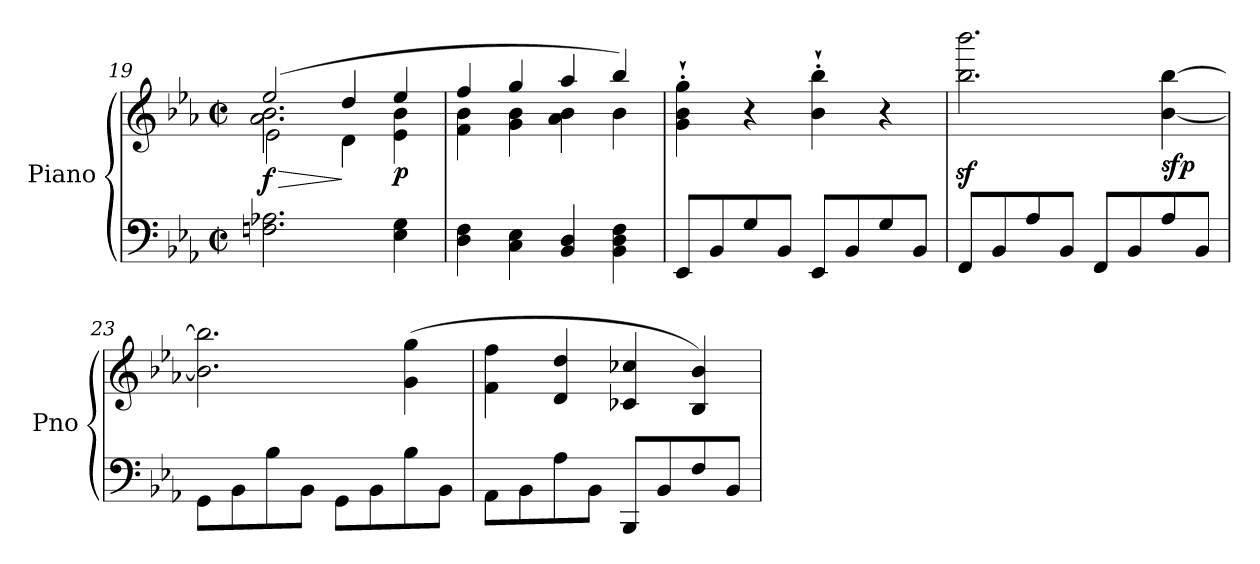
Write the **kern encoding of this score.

**kern	**kern	**dynam
*part1	*part1	*part1
*staff2	*staff1	*staff1/2
*I"Piano	*	*
*I'Pno	*	*
*clefF4	*clefG2	*
*k[b-e-a-]	*k[b-e-a-]	*
*E-:	*E-:	*
*M2/2	*M2/2	*
*met(c|)	*met(c|)	*
=19	=19	=19
!	!	!LO:HP:b
*	*^	*
*	*	*^	*
!	!	!	!	!LO:DY:n=1:b
2.Fn\ 2.A-X\	(>2ee-/	2.a-\ 2.b-\	2e-\	> f
.	4dd/	.	4d\	]
!	!	!	!	!LO:DY:n=2:b
4E-\ 4G\	4ee-/	4e-\ 4b-\	4ryy	p
*	*	*v	*v	*
=20	=20	=20	=20
4D\ 4F\	4ff/	4f\ 4b-\	.
4C\ 4E-\	4gg/	4g\ 4b-\	.
4BB-/ 4D/	4aa-/	4a-\ 4b-\	.
4BB-\ 4D\ 4F\	4bb-/)	4b-\	.
=21	=21	=21	=21
!	!LO:TX:b:t=cresc.	!	!
*	*v	*v	*
8EE-/L	4g\'` 4b-\'` 4gg\'`	.
8BB-/	.	.
8G/	4r	.
8BB-/J	.	.
8EE-/L	4b-\'` 4bb-\'`	.
8BB-/	.	.
8G/	4r	.
8BB-/J	.	.
=22	=22	=22
8FF/L	2.bb-\z< 2.bbb-\z<	.
8BB-/	.	.
8A-/	.	.
8BB-/J	.	.
8FF/L	.	.
8BB-/	.	.
!	!	!LO:DY:b
8A-/	[4b-\ [4bb-\	sfp
8BB-/J	.	.
=23	=23	=23
8GG\L	2.b-\] 2.bb-\]	.
8BB-\	.	.
8B-\	.	.
8BB-\J	.	.
8GG\L	.	.
8BB-\	.	.
8B-\	(>4g\ 4gg\	.
8BB-\J	.	.
=24	=24	=24
8AA-\L	4f\ 4ff\	.
8BB-\	.	.
8A-\	4d/ 4dd/	.
8BB-\J	.	.
8BBB-/L	4c-X/ 4cc-X/	.
8BB-/	.	.
8F/	4B-/ 4b-/)	.
8BB-/J	.	.
=	=	=
*-	*-	*-
